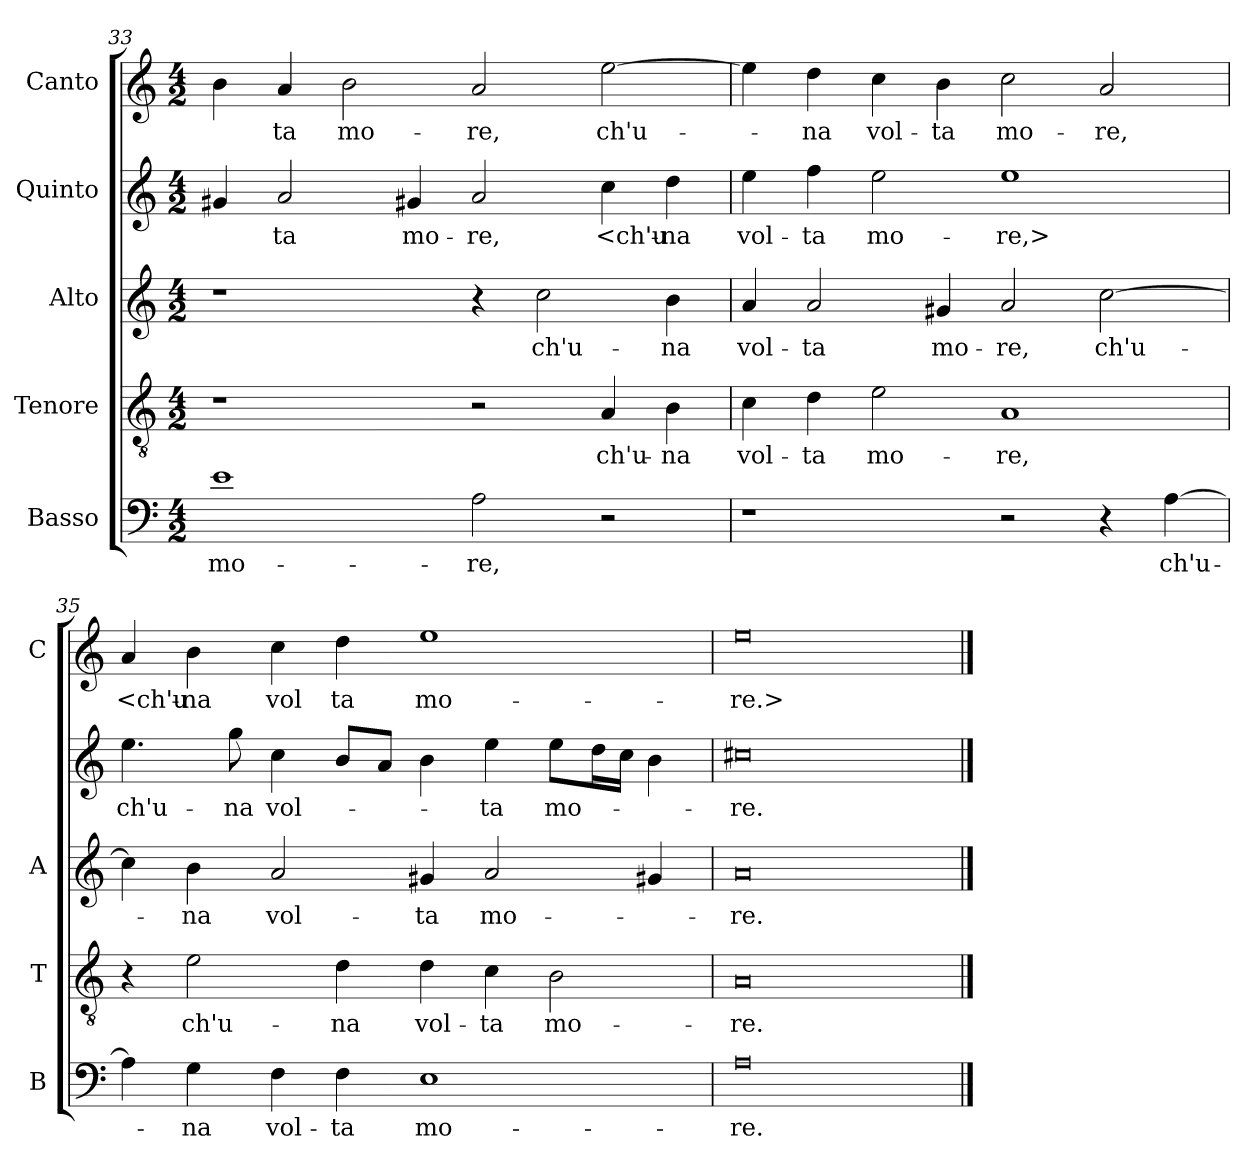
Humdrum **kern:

**kern	**text	**kern	**text	**kern	**text	**kern	**text	**kern	**text
*part5	*part5	*part4	*part4	*part3	*part3	*part2	*part2	*part1	*part1
*staff5	*staff5	*staff4	*staff4	*staff3	*staff3	*staff2	*staff2	*staff1	*staff1
*I"Basso	*	*I"Tenore	*	*I"Alto	*	*I"Quinto	*	*I"Canto	*
*I'B	*	*I'T	*	*I'A	*	*	*	*I'C	*
*clefF4	*	*clefGv2	*	*clefG2	*	*clefG2	*	*clefG2	*
*k[]	*	*k[]	*	*k[]	*	*k[]	*	*k[]	*
*M4/2	*	*M4/2	*	*M4/2	*	*M4/2	*	*M4/2	*
=33	=33	=33	=33	=33	=33	=33	=33	=33	=33
1e	mo-	1r	.	1r	.	4g#X	.	4b	.
.	.	.	.	.	.	2a	-ta	4a	-ta
.	.	.	.	.	.	.	.	2b	mo-
.	.	.	.	.	.	4g#X	mo-	.	.
2A	-re,	2r	.	4r	.	2a	-re,	2a	-re,
.	.	.	.	2cc	ch'u-	.	.	.	.
2r	.	4A	ch'u-	.	.	4cc	<ch'u-	[2ee	ch'u-
.	.	4B	-na	4b	-na	4dd	-na	.	.
=34	=34	=34	=34	=34	=34	=34	=34	=34	=34
1r	.	4c	vol-	4a	vol-	4ee	vol-	4ee]	.
.	.	4d	-ta	2a	-ta	4ff	-ta	4dd	-na
.	.	2e	mo-	.	.	2ee	mo-	4cc	vol-
.	.	.	.	4g#X	mo-	.	.	4b	-ta
2r	.	1A	-re,	2a	-re,	1ee	-re,>	2cc	mo-
4r	.	.	.	[2cc	ch'u-	.	.	2a	-re,
[4A	ch'u-	.	.	.	.	.	.	.	.
=35	=35	=35	=35	=35	=35	=35	=35	=35	=35
4A]	.	4r	.	4cc]	.	4.ee	ch'u-	4a	<ch'u-
4G	-na	2e	ch'u-	4b	-na	.	.	4b	-na
.	.	.	.	.	.	8gg	-na	.	.
4F	vol-	.	.	2a	vol-	4cc	vol-	4cc	vol
4F	-ta	4d	-na	.	.	8bL	.	4dd	ta
.	.	.	.	.	.	8aJ	.	.	.
1E	mo-	4d	vol-	4g#X	-ta	4b	.	1ee	mo-
.	.	4c	-ta	2a	mo-	4ee	-ta	.	.
.	.	2B	mo-	.	.	8eeL	mo-	.	.
.	.	.	.	.	.	16ddL	.	.	.
.	.	.	.	.	.	16ccJJ	.	.	.
.	.	.	.	4g#X	.	4b	.	.	.
=36	=36	=36	=36	=36	=36	=36	=36	=36	=36
0A	-re.	0A	-re.	0a	-re.	0cc#X	-re.	0ee	-re.>
==	==	==	==	==	==	==	==	==	==
*-	*-	*-	*-	*-	*-	*-	*-	*-	*-
